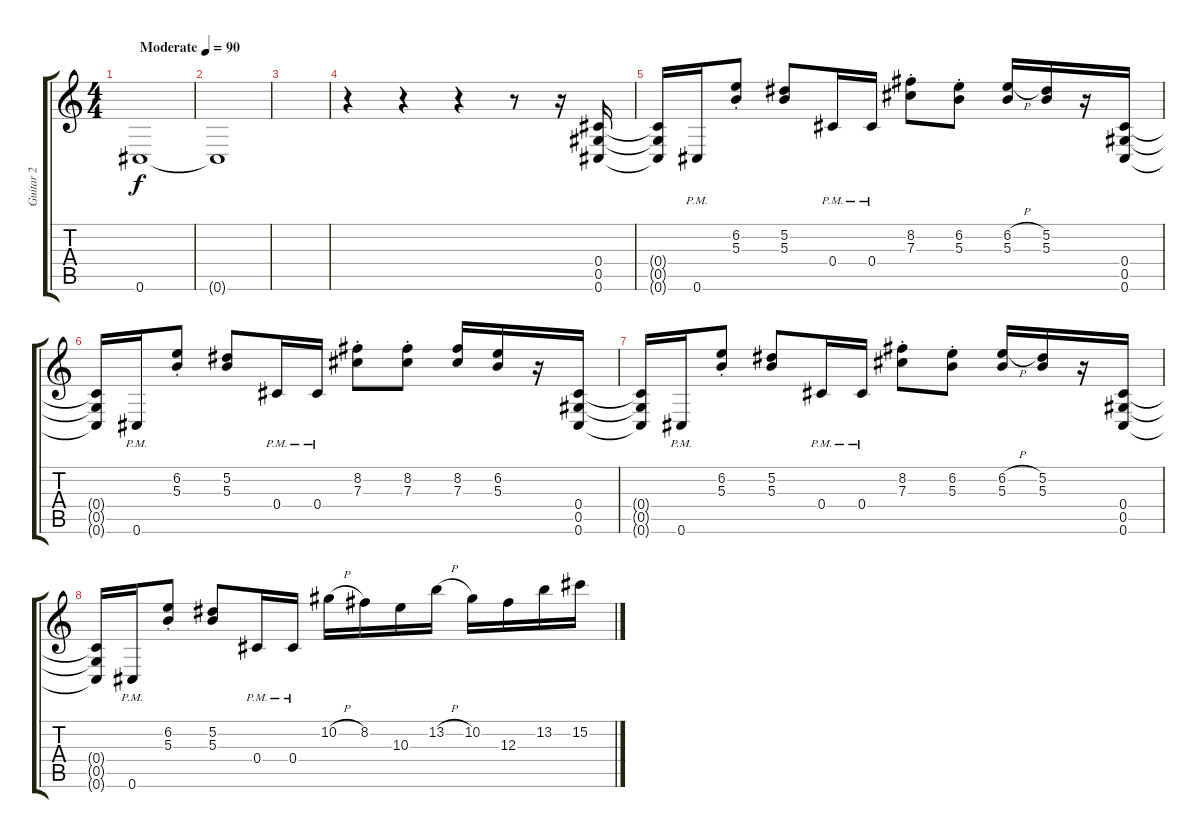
\track ("Guitar 2" "Guitar 2") {instrument overdrivenguitar}
\staff {score tabs}
\tuning (Eb4 Bb3 Gb3 Db3 Ab2 Db2) {hide}
\ts (4 4)
\tempo (90 "Moderate")
\clef g2
\ks c
0.6.1{dy f volume 0 instrument overdrivenguitar} |
0.6{t}.1 |
|
r.4 r.4 r.4 r.8 r.16 (0.4 0.5 0.6).16{balance 2} |
(0.4{t} 0.5{t} 0.6{t}).16 0.6{pm}.16 (6.2{st} 5.3{st}).8 (5.2 5.3).8 0.4{pm}.16 0.4{pm}.16 (8.2{st} 7.3{st}).8 (6.2{st} 5.3{st}).8 (6.2{h} 5.3).16 (5.2 5.3).16 r.16 (0.4 0.5 0.6).16 |
(0.4{t} 0.5{t} 0.6{t}).16 0.6{pm}.16 (6.2{st} 5.3{st}).8 (5.2 5.3).8 0.4{pm}.16 0.4{pm}.16 (8.2{st} 7.3{st}).8 (8.2{st} 7.3{st}).8 (8.2 7.3).16 (6.2 5.3).16 r.16 (0.4 0.5 0.6).16 |
(0.4{t} 0.5{t} 0.6{t}).16 0.6{pm}.16 (6.2{st} 5.3{st}).8 (5.2 5.3).8 0.4{pm}.16 0.4{pm}.16 (8.2{st} 7.3{st}).8 (6.2{st} 5.3{st}).8 (6.2{h} 5.3).16 (5.2 5.3).16 r.16 (0.4 0.5 0.6).16 |
(0.4{t} 0.5{t} 0.6{t}).16 0.6{pm}.16 (6.2{st} 5.3{st}).8 (5.2 5.3).8 0.4{pm}.16 0.4{pm}.16 10.2{h}.16{balance 8} 8.2.16 10.3.16 13.2{h}.16 10.2.16 12.3.16 13.2.16 15.2.16
